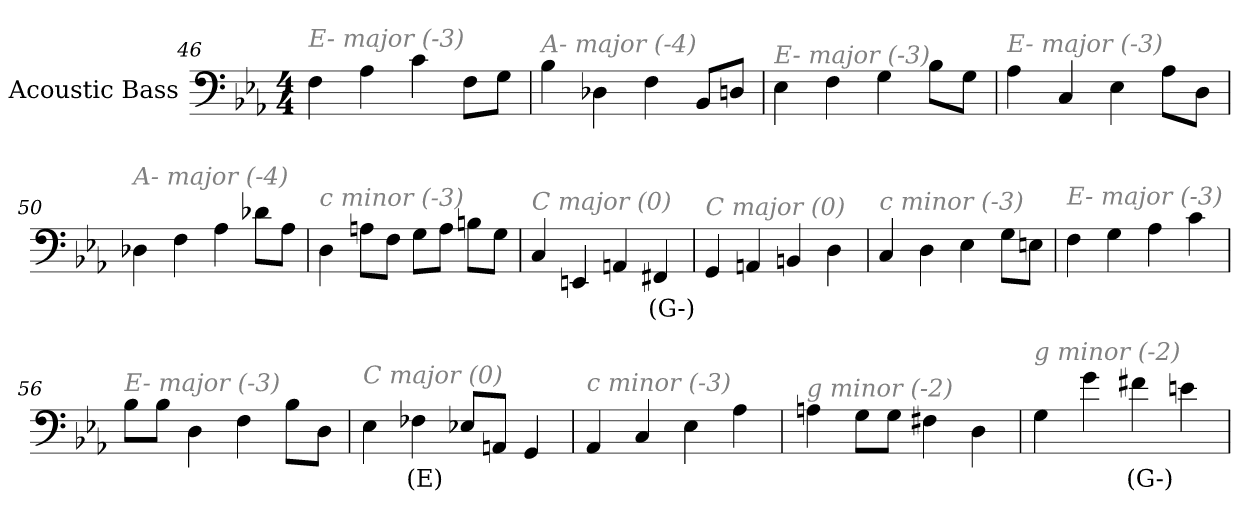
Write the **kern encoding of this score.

**kern	**text
*part1	*part1
*staff1	*staff1
*I"Acoustic Bass	*
*clefF4	*
*ITrd7c12	*
*k[b-e-a-]	*
*E-:	*
*M4/4	*
=46	=46
!LO:TX:i:color=#808080:t=E- major (-3)	!
4FF	.
4AA-	.
4C	.
8FFL	.
8GGJ	.
=47	=47
!LO:TX:i:color=#808080:t=A- major (-4)	!
4BB-	.
4DD-X	.
4FF	.
8BBB-L	.
8DDnJ	.
=48	=48
!LO:TX:i:color=#808080:t=E- major (-3)	!
4EE-	.
4FF	.
4GG	.
8BB-L	.
8GGJ	.
=49	=49
!LO:TX:i:color=#808080:t=E- major (-3)	!
4AA-	.
4CC	.
4EE-	.
8AA-L	.
8DDJ	.
=50	=50
!LO:TX:i:color=#808080:t=A- major (-4)	!
4DD-X	.
4FF	.
4AA-	.
8D-XL	.
8AA-J	.
=51	=51
!LO:TX:i:color=#808080:t=c minor (-3)	!
4DD	.
8AAnL	.
8FFJ	.
8GGL	.
8AAJ	.
8BBnL	.
8GGJ	.
=52	=52
!LO:TX:i:color=#808080:t=C major (0)	!
4CC	.
4EEEn	.
4AAAn	.
4FFF#Xi	(G-)
=53	=53
!LO:TX:i:color=#808080:t=C major (0)	!
4GGG	.
4AAAn	.
4BBBn	.
4DD	.
=54	=54
!LO:TX:i:color=#808080:t=c minor (-3)	!
4CC	.
4DD	.
4EE-	.
8GGL	.
8EEnJ	.
=55	=55
!LO:TX:i:color=#808080:t=E- major (-3)	!
4FF	.
4GG	.
4AA-	.
4C	.
=56	=56
!LO:TX:i:color=#808080:t=E- major (-3)	!
8BB-L	.
8BB-J	.
4DD	.
4FF	.
8BB-L	.
8DDJ	.
=57	=57
!LO:TX:i:color=#808080:t=C major (0)	!
4EE-	.
4FF-Xj	(E)
8EE-XL	.
8AAAnJ	.
4GGG	.
=58	=58
!LO:TX:i:color=#808080:t=c minor (-3)	!
4AAA-	.
4CC	.
4EE-	.
4AA-	.
=59	=59
!LO:TX:i:color=#808080:t=g minor (-2)	!
4AAn	.
8GGL	.
8GGJ	.
4FF#X	.
4DD	.
=60	=60
!LO:TX:i:color=#808080:t=g minor (-2)	!
4GG	.
4G	.
4F#Xi	(G-)
4En	.
=	=
*-	*-
